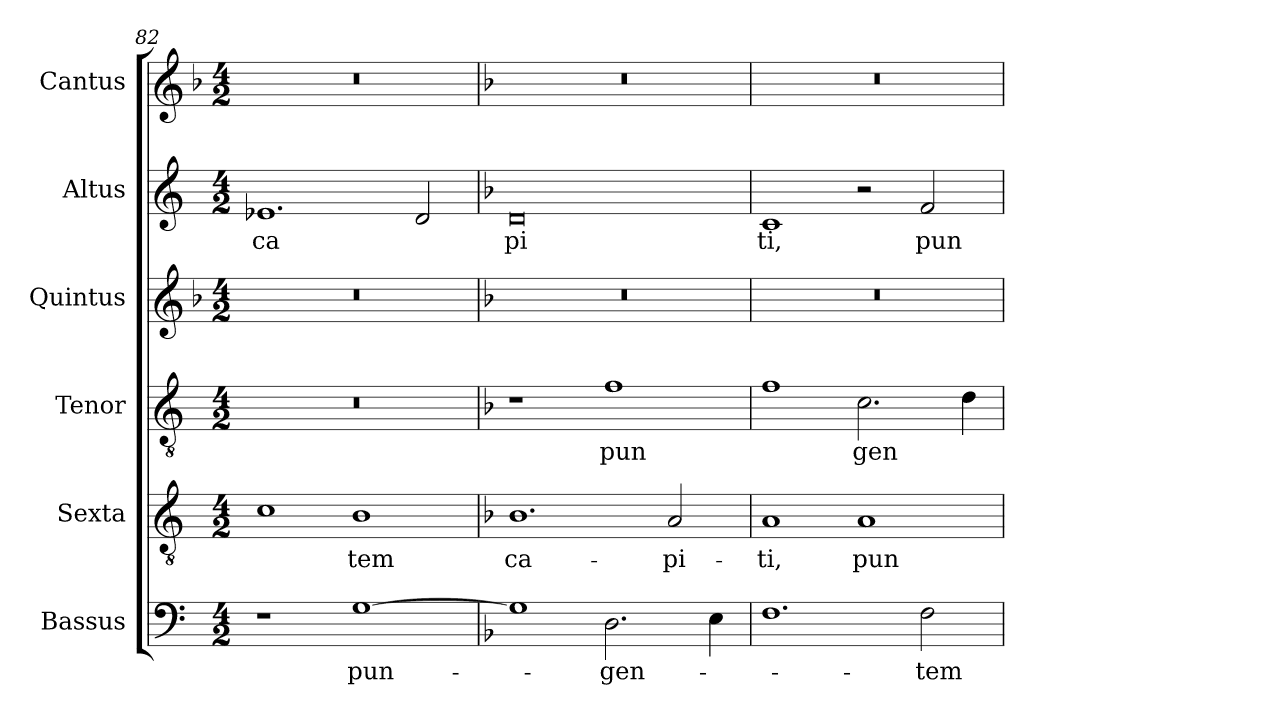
**kern	**text	**kern	**text	**kern	**text	**kern	**kern	**text	**kern
*part6	*part6	*part5	*part5	*part4	*part4	*part3	*part2	*part2	*part1
*staff6	*staff6	*staff5	*staff5	*staff4	*staff4	*staff3	*staff2	*staff2	*staff1
*I"Bassus	*	*I"Sexta	*	*I"Tenor	*	*I"Quintus	*I"Altus	*	*I"Cantus
*I'Bassus	*	*I'Sexta	*	*I'Tenor	*	*I'Quintus	*I'Altus	*	*I'Cantus
*clefF4	*	*clefGv2	*	*clefGv2	*	*clefG2	*clefG2	*	*clefG2
*k[]	*	*k[]	*	*k[]	*	*k[b-]	*k[]	*	*k[b-]
*C:	*	*C:	*	*C:	*	*F:	*C:	*	*F:
*M4/2	*	*M4/2	*	*M4/2	*	*M4/2	*M4/2	*	*M4/2
=82	=82	=82	=82	=82	=82	=82	=82	=82	=82
!	!	!	!	!	!	!	!	!LO:LY:b:cj	!
1r	.	1c	.	0r	.	0r	1.e-X	ca	0r
!	!LO:LY:b	!	!LO:LY:b:cj	!	!	!	!	!	!
[>1G	pun-	1B	-tem	.	.	.	.	.	.
.	.	.	.	.	.	.	2d/	.	.
!!LO:LB:g=z
=83	=83	=83	=83	=83	=83	=83	=83	=83	=83
*k[b-]	*	*k[b-]	*	*k[b-]	*	*	*k[b-]	*	*
*F:	*	*F:	*	*F:	*	*	*F:	*	*
!	!	!	!LO:LY:b:cj	!	!	!	!	!LO:LY:b:cj	!
1G]	.	1.B-	ca-	1r	.	0r	0d	pi	0r
!	!LO:LY:b	!	!	!	!LO:LY:b	!	!	!	!
2.D\	-gen-	.	.	1f	pun	.	.	.	.
!	!	!	!LO:LY:b:cj	!	!	!	!	!	!
.	.	2A/	-pi-	.	.	.	.	.	.
4E\	.	.	.	.	.	.	.	.	.
=84	=84	=84	=84	=84	=84	=84	=84	=84	=84
!	!	!	!LO:LY:b:cj	!	!	!	!	!LO:LY:b:cj	!
1.F	.	1A	-ti,	1f	.	0r	1c	ti,	0r
!	!	!	!LO:LY:b:cj	!	!LO:LY:b	!	!	!	!
.	.	1A	pun-	2.c\	gen	.	2r	.	.
!	!LO:LY:b:cj	!	!	!	!	!	!	!LO:LY:b:cj	!
2F\	-tem	.	.	.	.	.	2f/	pun	.
.	.	.	.	4d\	.	.	.	.	.
=	=	=	=	=	=	=	=	=	=
*-	*-	*-	*-	*-	*-	*-	*-	*-	*-
